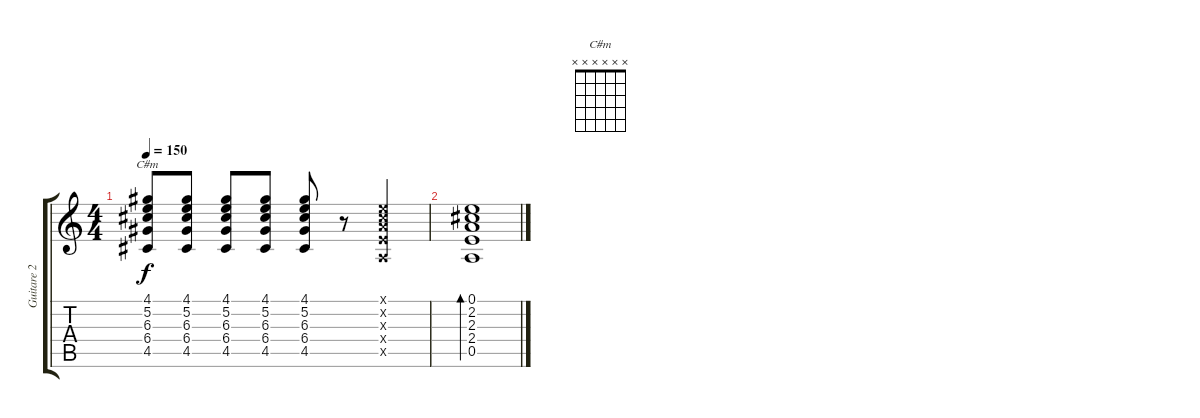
\track ("Guitare 2" "Guitare 2") {instrument electricguitarclean}
\staff {score tabs}
\tuning (E4 B3 G3 D3 A2 E2) {hide}
\chord ("C#m" x x x x x x) {firstfret 0}
\ts (4 4)
\tempo 150
\clef g2
\ks c
(4.1 5.2 6.3 6.4 4.5).8{ch "C#m" dy f} (4.1 5.2 6.3 6.4 4.5).8 (4.1 5.2 6.3 6.4 4.5).8 (4.1 5.2 6.3 6.4 4.5).8 (4.1 5.2 6.3 6.4 4.5).8 r.8 (0.1{x} 2.2{x} 2.3{x} 2.4{x} 0.5{x}).4 |
(0.1 2.2 2.3 2.4 0.5).1{bd 60}
